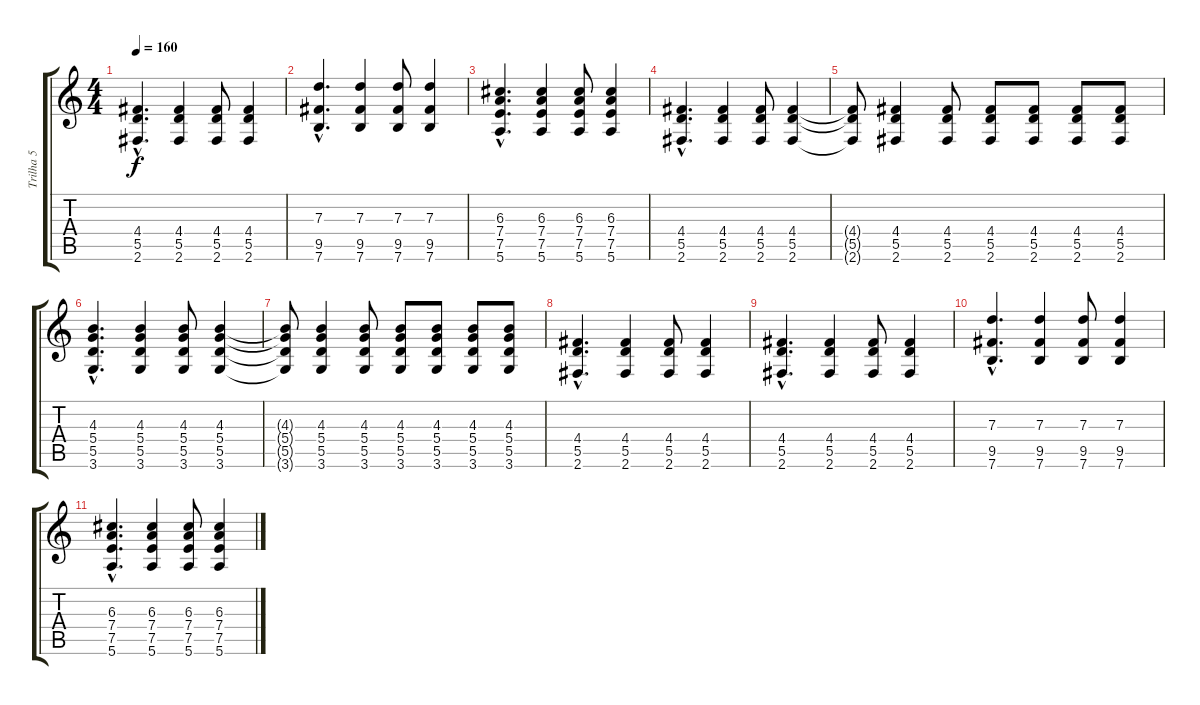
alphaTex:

\track ("Trilha 5" "Trilha 5") {instrument distortionguitar}
\staff {score tabs}
\tuning (E4 B3 G3 D3 A2 E2) {hide}
\ts (4 4)
\tempo 160
\clef g2
\ks c
(4.4{hac} 5.5{hac} 2.6{hac}).4{d dy f} (4.4 5.5 2.6).4 (4.4 5.5 2.6).8 (4.4 5.5 2.6).4 |
(7.3{hac} 9.5{hac} 7.6{hac}).4{d} (7.3 9.5 7.6).4 (7.3 9.5 7.6).8 (7.3 9.5 7.6).4 |
(6.3{hac} 7.4{hac} 7.5{hac} 5.6{hac}).4{d} (6.3 7.4 7.5 5.6).4 (6.3 7.4 7.5 5.6).8 (6.3 7.4 7.5 5.6).4 |
(4.4{hac} 5.5{hac} 2.6{hac}).4{d} (4.4 5.5 2.6).4 (4.4 5.5 2.6).8 (4.4 5.5 2.6).4 |
(4.4{t} 5.5{t} 2.6{t}).8 (4.4 5.5 2.6).4 (4.4 5.5 2.6).8 (4.4 5.5 2.6).8 (4.4 5.5 2.6).8 (4.4 5.5 2.6).8 (4.4 5.5 2.6).8 |
(4.3{hac} 5.4{hac} 5.5{hac} 3.6{hac}).4{d} (4.3 5.4 5.5 3.6).4 (4.3 5.4 5.5 3.6).8 (4.3 5.4 5.5 3.6).4 |
(4.3{t} 5.4{t} 5.5{t} 3.6{t}).8 (4.3 5.4 5.5 3.6).4 (4.3 5.4 5.5 3.6).8 (4.3 5.4 5.5 3.6).8 (4.3 5.4 5.5 3.6).8 (4.3 5.4 5.5 3.6).8 (4.3 5.4 5.5 3.6).8 |
(4.4{hac} 5.5{hac} 2.6{hac}).4{d} (4.4 5.5 2.6).4 (4.4 5.5 2.6).8 (4.4 5.5 2.6).4 |
(4.4{hac} 5.5{hac} 2.6{hac}).4{d} (4.4 5.5 2.6).4 (4.4 5.5 2.6).8 (4.4 5.5 2.6).4 |
(7.3{hac} 9.5{hac} 7.6{hac}).4{d} (7.3 9.5 7.6).4 (7.3 9.5 7.6).8 (7.3 9.5 7.6).4 |
(6.3{hac} 7.4{hac} 7.5{hac} 5.6{hac}).4{d} (6.3 7.4 7.5 5.6).4 (6.3 7.4 7.5 5.6).8 (6.3 7.4 7.5 5.6).4
